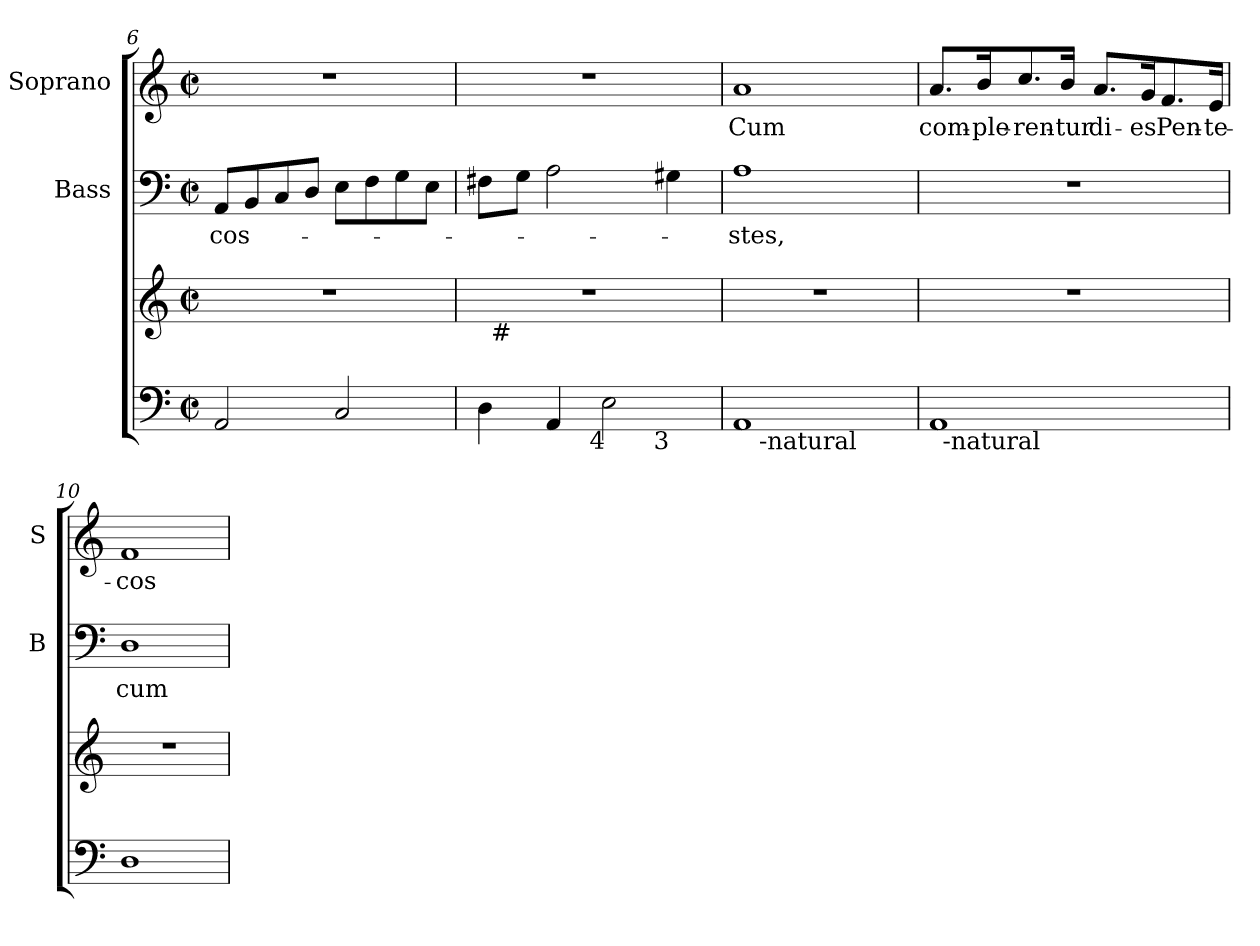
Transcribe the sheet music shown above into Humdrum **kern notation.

**kern	**kern	**kern	**text	**kern	**text
*part3	*part3	*part2	*part2	*part1	*part1
*staff4	*staff3	*staff2	*staff2	*staff1	*staff1
*	*	*I"Bass	*	*I"Soprano	*
*	*	*I'B	*	*I'S	*
*clefF4	*clefG2	*clefF4	*	*clefG2	*
*k[]	*k[]	*k[]	*	*k[]	*
*C:	*C:	*C:	*	*C:	*
*M2/2	*M2/2	*M2/2	*	*M2/2	*
*met(c|)	*met(c|)	*met(c|)	*	*met(c|)	*
=6	=6	=6	=6	=6	=6
2AA/	1r	8AA/L	-cos-	1r	.
.	.	8BB/	.	.	.
.	.	8C/	.	.	.
.	.	8D/J	.	.	.
2C/	.	8E\L	.	.	.
.	.	8F\	.	.	.
.	.	8G\	.	.	.
.	.	8E\J	.	.	.
!!LO:LB:g=z
=7	=7	=7	=7	=7	=7
*^	*^	*	*	*	*
*	*^	*	*	*	*	*	*
4D\	4...ryy	2ryy	1r	32ryy	8F#X\L	.	1r	.
!	!	!	!	!LO:TX:b:t=#	!	!	!	!
.	.	.	.	2ryy	.	.	.	.
.	.	.	.	.	8G\J	.	.	.
4AA/	.	.	.	.	2A\	.	.	.
!	!LO:TX:b:t=4	!	!	!	!	!	!	!
.	2ryy	.	.	.	.	.	.	.
2E\	.	8..ryy	.	.	.	.	.	.
.	.	.	.	4...ryy	.	.	.	.
!	!	!LO:TX:b:t=3	!	!	!	!	!	!
.	.	4ryy	.	.	.	.	.	.
.	.	.	.	.	4G#X\	.	.	.
.	32ryy	32ryy	.	.	.	.	.	.
*	*v	*v	*	*	*	*	*	*
*	*	*v	*v	*	*	*	*
=8	=8	=8	=8	=8	=8	=8
1AA	16.ryy	1r	1A	-stes,	1a	Cum
!	!LO:TX:b:t=-natural	!	!	!	!	!
.	2ryy	.	.	.	.	.
.	4ryy	.	.	.	.	.
.	8ryy	.	.	.	.	.
.	32ryy	.	.	.	.	.
=9	=9	=9	=9	=9	=9	=9
1AA	32ryy	1r	1r	.	8.a/L	com-
!	!LO:TX:b:t=-natural	!	!	!	!	!
.	2ryy	.	.	.	.	.
.	.	.	.	.	16b/K	-ple-
.	.	.	.	.	8.cc/	-ren-
.	.	.	.	.	16b/Jk	-tur
.	.	.	.	.	8.a/L	di-
.	4...ryy	.	.	.	.	.
.	.	.	.	.	16g/K	-es
.	.	.	.	.	8.f/	Pen-
.	.	.	.	.	16e/Jk	-te-
*v	*v	*	*	*	*	*
=10	=10	=10	=10	=10	=10
1D	1r	1D	cum	1f	-cos-
=	=	=	=	=	=
*-	*-	*-	*-	*-	*-
